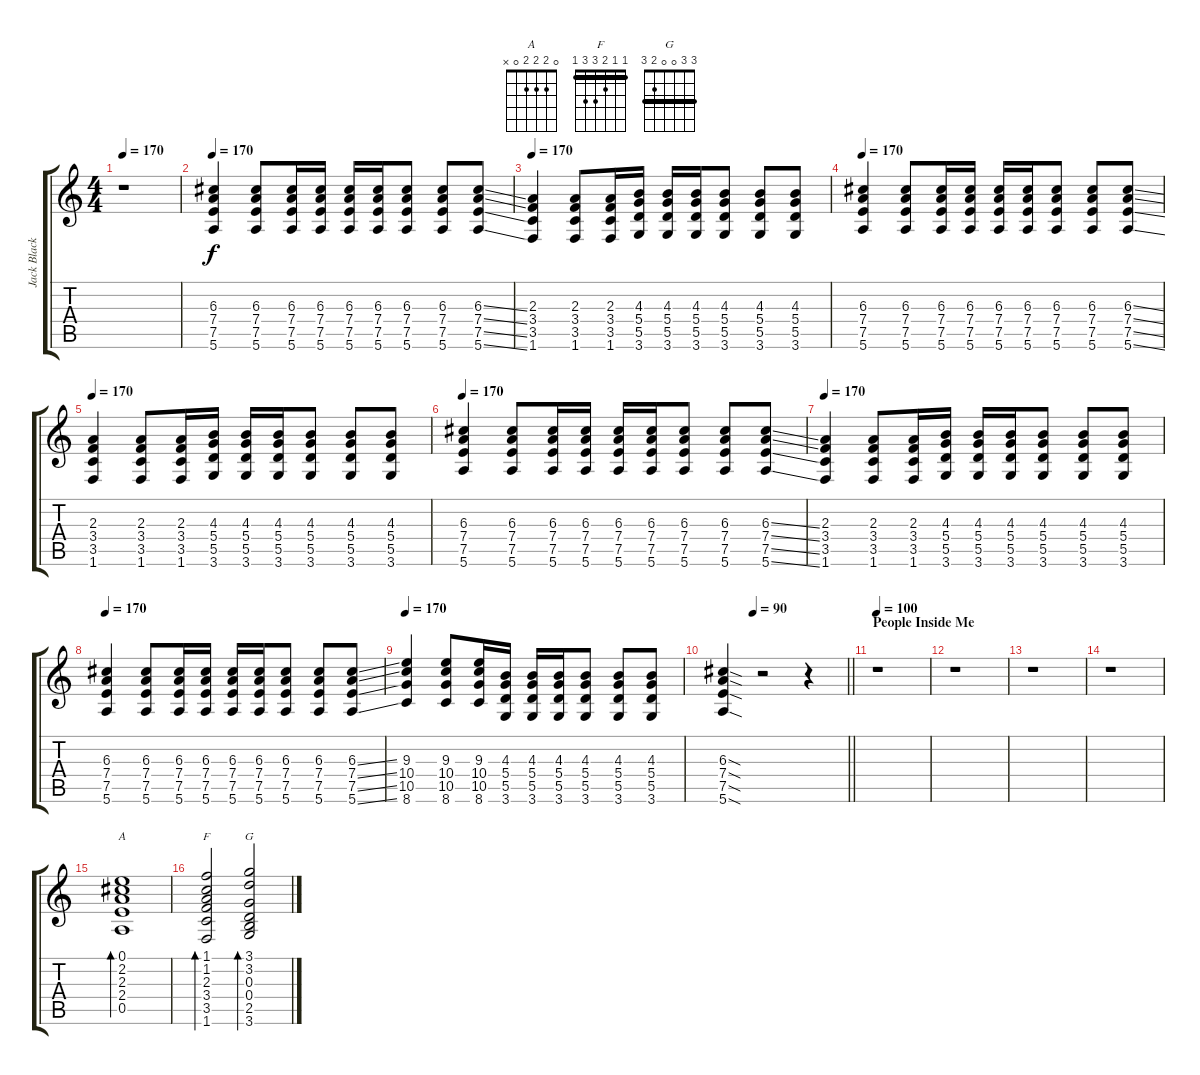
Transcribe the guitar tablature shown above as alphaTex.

\track ("Jack Black (Backing Guitar)" "Jack Black") {instrument acousticguitarsteel}
\staff {score tabs}
\tuning (E4 B3 G3 D3 A2 E2) {hide}
\chord ("A" 0 2 2 2 0 x)
\chord ("F" 1 1 2 3 3 1) {barre 1}
\chord ("G" 3 3 0 0 2 3) {barre 3}
\ts (4 4)
\tempo 170
\clef g2
\ks c
r.1{dy f} |
\tempo 170
(6.3 7.4 7.5 5.6).4 (6.3 7.4 7.5 5.6).8 (6.3 7.4 7.5 5.6).16 (6.3 7.4 7.5 5.6).16 (6.3 7.4 7.5 5.6).16 (6.3 7.4 7.5 5.6).16 (6.3 7.4 7.5 5.6).8 (6.3 7.4 7.5 5.6).8 (6.3{ss} 7.4{ss} 7.5{ss} 5.6{ss}).8 |
\tempo 170
(2.3 3.4 3.5 1.6).4 (2.3 3.4 3.5 1.6).8 (2.3 3.4 3.5 1.6).16 (4.3 5.4 5.5 3.6).16 (4.3 5.4 5.5 3.6).16 (4.3 5.4 5.5 3.6).16 (4.3 5.4 5.5 3.6).8 (4.3 5.4 5.5 3.6).8 (4.3 5.4 5.5 3.6).8 |
\tempo 170
(6.3 7.4 7.5 5.6).4 (6.3 7.4 7.5 5.6).8 (6.3 7.4 7.5 5.6).16 (6.3 7.4 7.5 5.6).16 (6.3 7.4 7.5 5.6).16 (6.3 7.4 7.5 5.6).16 (6.3 7.4 7.5 5.6).8 (6.3 7.4 7.5 5.6).8 (6.3{ss} 7.4{ss} 7.5{ss} 5.6{ss}).8 |
\tempo 170
(2.3 3.4 3.5 1.6).4 (2.3 3.4 3.5 1.6).8 (2.3 3.4 3.5 1.6).16 (4.3 5.4 5.5 3.6).16 (4.3 5.4 5.5 3.6).16 (4.3 5.4 5.5 3.6).16 (4.3 5.4 5.5 3.6).8 (4.3 5.4 5.5 3.6).8 (4.3 5.4 5.5 3.6).8 |
\tempo 170
(6.3 7.4 7.5 5.6).4 (6.3 7.4 7.5 5.6).8 (6.3 7.4 7.5 5.6).16 (6.3 7.4 7.5 5.6).16 (6.3 7.4 7.5 5.6).16 (6.3 7.4 7.5 5.6).16 (6.3 7.4 7.5 5.6).8 (6.3 7.4 7.5 5.6).8 (6.3{ss} 7.4{ss} 7.5{ss} 5.6{ss}).8 |
\tempo 170
(2.3 3.4 3.5 1.6).4 (2.3 3.4 3.5 1.6).8 (2.3 3.4 3.5 1.6).16 (4.3 5.4 5.5 3.6).16 (4.3 5.4 5.5 3.6).16 (4.3 5.4 5.5 3.6).16 (4.3 5.4 5.5 3.6).8 (4.3 5.4 5.5 3.6).8 (4.3 5.4 5.5 3.6).8 |
\tempo 170
(6.3 7.4 7.5 5.6).4 (6.3 7.4 7.5 5.6).8 (6.3 7.4 7.5 5.6).16 (6.3 7.4 7.5 5.6).16 (6.3 7.4 7.5 5.6).16 (6.3 7.4 7.5 5.6).16 (6.3 7.4 7.5 5.6).8 (6.3 7.4 7.5 5.6).8 (6.3{ss} 7.4{ss} 7.5{ss} 5.6{ss}).8 |
\tempo 170
(9.3 10.4 10.5 8.6).4 (9.3 10.4 10.5 8.6).8 (9.3 10.4 10.5 8.6).16 (4.3 5.4 5.5 3.6).16 (4.3 5.4 5.5 3.6).16 (4.3 5.4 5.5 3.6).16 (4.3 5.4 5.5 3.6).8 (4.3 5.4 5.5 3.6).8 (4.3 5.4 5.5 3.6).8 |
\tempo (90 0.25)
\barLineRight lightlight
(6.3{sod} 7.4{sod} 7.5{sod} 5.6{sod}).4 r.2 r.4 |
\section ("" "People Inside Me")
\tempo 100
r.1 |
r.1 |
r.1 |
r.1 |
(0.1 2.2 2.3 2.4 0.5).1{bd 120 ch "A" volume 9} |
(1.1 1.2 2.3 3.4 3.5 1.6).2{bd 60 ch "F" volume 9} (3.1 3.2 0.3 0.4 2.5 3.6).2{bd 60 ch "G"}
